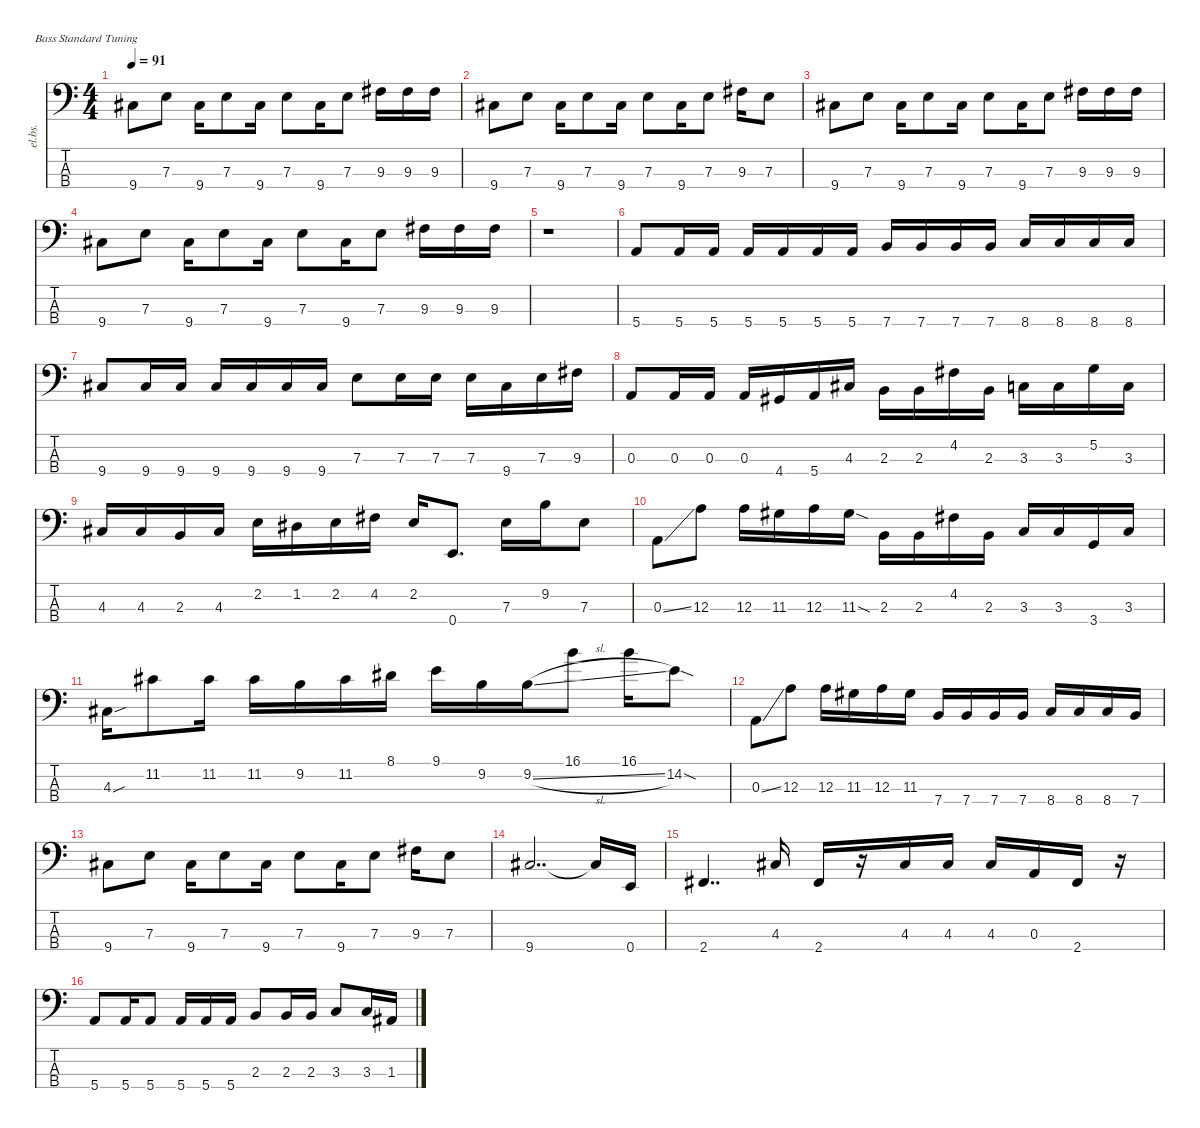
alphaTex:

\defaultSystemsLayout 4
\hideDynamics
\bracketExtendMode nobrackets
\otherSystemsTrackNameOrientation horizontal
\track ("Electric Bass" "el.bs.") {instrument electricbassfinger}
\staff {score tabs}
\tuning (G2 D2 A1 E1)
\ts (4 4)
\tempo 91
\clef f4
\ks c
9.4{acc #}.8{dy mf instrument electricbassfinger beam Down} 7.3.8{beam Down} 9.4{acc #}.16{beam Down} 7.3.8{beam Down} 9.4{acc #}.16{beam Down} 7.3.8{beam Down} 9.4{acc #}.16{beam Down} 7.3.8{beam Down} 9.3{acc #}.16{beam Down} 9.3{acc #}.16{beam Down} 9.3{acc #}.16{beam Down} |
9.4{acc #}.8{beam Down} 7.3.8{beam Down} 9.4{acc #}.16{beam Down} 7.3.8{beam Down} 9.4{acc #}.16{beam Down} 7.3.8{beam Down} 9.4{acc #}.16{beam Down} 7.3.8{beam Down} 9.3{acc #}.16{beam Down} 7.3.8{beam Down} |
9.4{acc #}.8{beam Down} 7.3.8{beam Down} 9.4{acc #}.16{beam Down} 7.3.8{beam Down} 9.4{acc #}.16{beam Down} 7.3.8{beam Down} 9.4{acc #}.16{beam Down} 7.3.8{beam Down} 9.3{acc #}.16{beam Down} 9.3{acc #}.16{beam Down} 9.3{acc #}.16{beam Down} |
9.4{acc #}.8{beam Down} 7.3.8{beam Down} 9.4{acc #}.16{beam Down} 7.3.8{beam Down} 9.4{acc #}.16{beam Down} 7.3.8{beam Down} 9.4{acc #}.16{beam Down} 7.3.8{beam Down} 9.3{acc #}.16{beam Down} 9.3{acc #}.16{beam Down} 9.3{acc #}.16{beam Down} |
r.1{beam Down} |
5.4.8{beam Up} 5.4.16{beam Up} 5.4.16{beam Up} 5.4.16{beam Up} 5.4.16{beam Up} 5.4.16{beam Up} 5.4.16{beam Up} 7.4.16{beam Up} 7.4.16{beam Up} 7.4.16{beam Up} 7.4.16{beam Up} 8.4.16{beam Up} 8.4.16{beam Up} 8.4.16{beam Up} 8.4.16{beam Up} |
9.4{acc #}.8{beam Up} 9.4{acc #}.16{beam Up} 9.4{acc #}.16{beam Up} 9.4{acc #}.16{beam Up} 9.4{acc #}.16{beam Up} 9.4{acc #}.16{beam Up} 9.4{acc #}.16{beam Up} 7.3.8{beam Down} 7.3.16{beam Down} 7.3.16{beam Down} 7.3.16{beam Down} 9.4{acc #}.16{beam Down} 7.3.16{beam Down} 9.3{acc #}.16{beam Down} |
0.3.8{beam Up} 0.3.16{beam Up} 0.3.16{beam Up} 0.3.16{beam Up} 4.4{acc #}.16{beam Up} 5.4.16{beam Up} 4.3{acc #}.16{beam Up} 2.3.16{beam Down} 2.3.16{beam Down} 4.2{acc #}.16{beam Down} 2.3.16{beam Down} 3.3.16{beam Down} 3.3.16{beam Down} 5.2.16{beam Down} 3.3.16{beam Down} |
4.3{acc #}.16{beam Up} 4.3{acc #}.16{beam Up} 2.3.16{beam Up} 4.3{acc #}.16{beam Up} 2.2.16{beam Down} 1.2{acc #}.16{beam Down} 2.2.16{beam Down} 4.2{acc #}.16{beam Down} 2.2.16{beam Up} 0.4.8{d beam Up} 7.3.16{beam Down} 9.2.16{beam Down} 7.3.8{beam Down} |
0.3{ss}.8{beam Down} 12.3.8{beam Down} 12.3.16{beam Down} 11.3{acc #}.16{beam Down} 12.3.16{beam Down} 11.3{sod acc #}.16{beam Down} 2.3.16{beam Down} 2.3.16{beam Down} 4.2{acc #}.16{beam Down} 2.3.16{beam Down} 3.3.16{beam Up} 3.3.16{beam Up} 3.4.16{beam Up} 3.3.16{beam Up} |
4.3{sou acc #}.16{beam Down} 11.2{acc #}.8{beam Down} 11.2{acc #}.16{beam Down} 11.2{acc #}.16{beam Down} 9.2.16{beam Down} 11.2{acc #}.16{beam Down} 8.1{acc #}.16{beam Down} 9.1.16{beam Down} 9.2.16{beam Down} 9.2{sl}.16{beam Down} 16.1.8{beam Down} 16.1.16{beam Down} 14.2{sod}.8{beam Down} |
0.3{ss}.8{beam Down} 12.3.8{beam Down} 12.3.16{beam Down} 11.3{acc #}.16{beam Down} 12.3.16{beam Down} 11.3{acc #}.16{beam Down} 7.4.16{beam Up} 7.4.16{beam Up} 7.4.16{beam Up} 7.4.16{beam Up} 8.4.16{beam Up} 8.4.16{beam Up} 8.4.16{beam Up} 7.4.16{beam Up} |
9.4{acc #}.8{beam Down} 7.3.8{beam Down} 9.4{acc #}.16{beam Down} 7.3.8{beam Down} 9.4{acc #}.16{beam Down} 7.3.8{beam Down} 9.4{acc #}.16{beam Down} 7.3.8{beam Down} 9.3{acc #}.16{beam Down} 7.3.8{beam Down} |
9.4{acc #}.2{dd beam Up} 9.4{t acc #}.16{beam Up} 0.4.16{beam Up} |
2.4{acc #}.4{dd beam Up} 4.3{acc #}.16{beam Up} 2.4{acc #}.16{beam Up} r.16{beam Up} 4.3{acc #}.16{beam Up} 4.3{acc #}.16{beam Up} 4.3{acc #}.16{beam Up} 0.3.16{beam Up} 2.4{acc #}.16{beam Up} r.16{beam Up} |
5.4.8{beam Up} 5.4.16{beam Up} 5.4.8{beam Up} 5.4.16{beam Up} 5.4.16{beam Up} 5.4.16{beam Up} 2.3.8{beam Up} 2.3.16{beam Up} 2.3.16{beam Up} 3.3.8{beam Up} 3.3.16{beam Up} 1.3{ss acc #}.16{beam Up}
